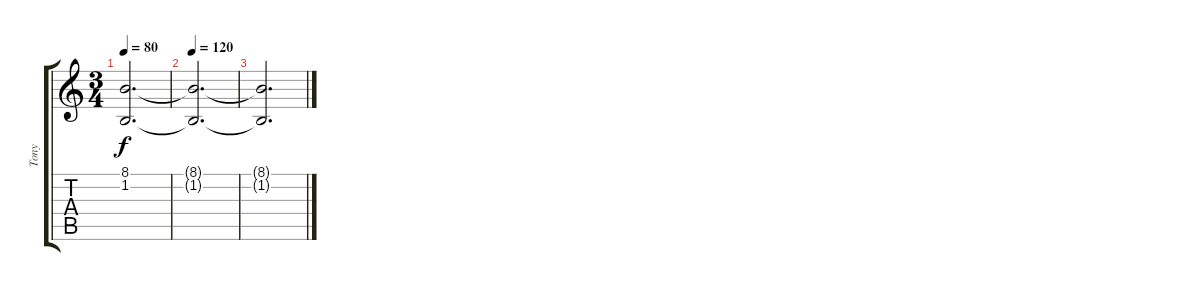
\track ("Tony" "Tony") {instrument stringensemble2}
\staff {score tabs}
\tuning (Eb4 Bb3 Gb3 Db3 Ab2 Eb2) {hide}
\ts (3 4)
\tempo 80
\clef g2
\ks c
(8.1{t} 1.2{t}).2{d dy f volume 7} |
\tempo 120
(8.1{t} 1.2{t}).2{d} |
(8.1{t} 1.2{t}).2{d}
